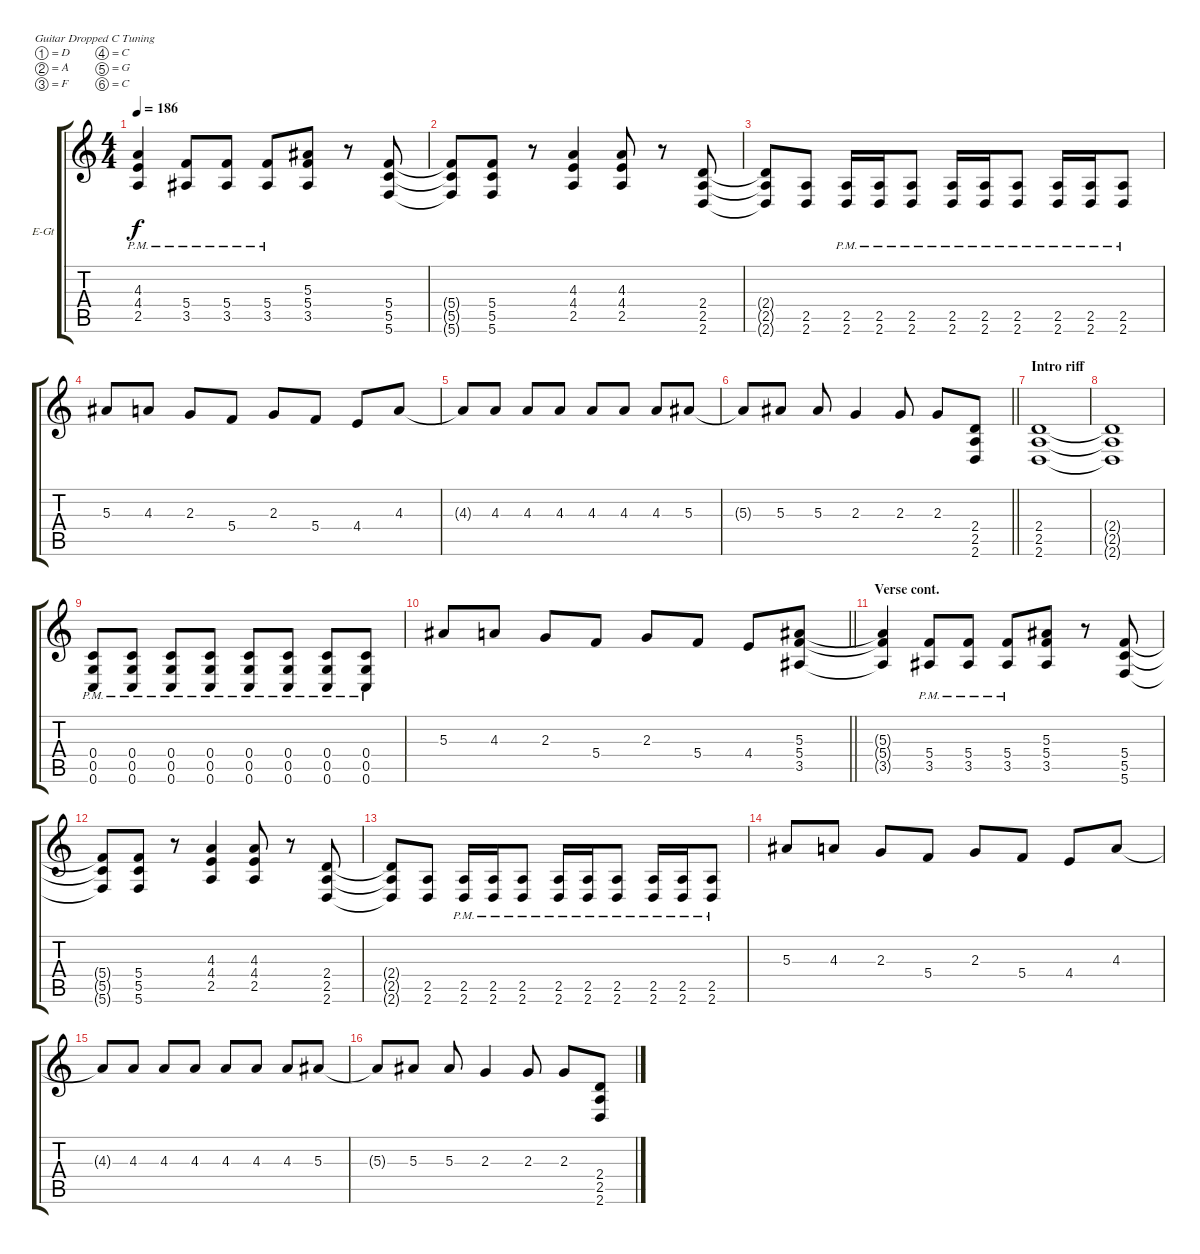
\bracketExtendMode groupsimilarinstruments
\firstSystemTrackNameOrientation horizontal
\otherSystemsTrackNameOrientation horizontal
\track ("Matt" "E-Gt") {instrument overdrivenguitar}
\staff {score tabs}
\tuning (D4 A3 F3 C3 G2 C2)
\ts (4 4)
\tempo 186
\clef g2
\ks c
(4.3{t} 4.4{t} 2.5{pm t}).4{dy f} (5.4{pm} 3.5{pm}).8 (5.4{pm} 3.5{pm}).8 (5.4{pm} 3.5{pm}).8 (5.3 5.4 3.5).8 r.8 (5.4 5.5 5.6).8 |
(5.4{t} 5.5{t} 5.6{t}).8 (5.4 5.5 5.6).8 r.8 (4.3 4.4 2.5).4 (4.3 4.4 2.5).8 r.8 (2.4 2.5 2.6).8 |
(2.4{t} 2.5{t} 2.6{t}).8 (2.5 2.6).8 (2.5{pm} 2.6{pm}).16 (2.5{pm} 2.6{pm}).16 (2.5{pm} 2.6{pm}).8 (2.5{pm} 2.6{pm}).16 (2.5{pm} 2.6{pm}).16 (2.5{pm} 2.6{pm}).8 (2.5{pm} 2.6{pm}).16 (2.5{pm} 2.6{pm}).16 (2.5{pm} 2.6{pm}).8 |
5.3.8 4.3.8 2.3.8 5.4.8 2.3.8 5.4.8 4.4.8 4.3.8 |
4.3{t}.8 4.3.8 4.3.8 4.3.8 4.3.8 4.3.8 4.3.8 5.3.8 |
\barLineRight lightlight
5.3{t}.8 5.3.8 5.3.8 2.3.4 2.3.8 2.3.8 (2.4 2.5 2.6).8 |
\section ("" "Intro riff")
(2.4 2.5 2.6).1 |
(2.4{t} 2.5{t} 2.6{t}).1 |
(0.4{pm} 0.5{pm} 0.6{pm}).8 (0.4{pm} 0.5{pm} 0.6{pm}).8 (0.4{pm} 0.5{pm} 0.6{pm}).8 (0.4{pm} 0.5{pm} 0.6{pm}).8 (0.4{pm} 0.5{pm} 0.6{pm}).8 (0.4{pm} 0.5{pm} 0.6{pm}).8 (0.4{pm} 0.5{pm} 0.6{pm}).8 (0.4{pm} 0.5{pm} 0.6{pm}).8 |
\barLineRight lightlight
5.3.8 4.3.8 2.3.8 5.4.8 2.3.8 5.4.8 4.4.8 (5.3 5.4 3.5).8 |
\section ("" "Verse cont.")
(5.3{t} 5.4{t} 3.5{t}).4 (5.4{pm} 3.5{pm}).8 (5.4{pm} 3.5{pm}).8 (5.4{pm} 3.5{pm}).8 (5.3 5.4 3.5).8 r.8 (5.4 5.5 5.6).8 |
(5.4{t} 5.5{t} 5.6{t}).8 (5.4 5.5 5.6).8 r.8 (4.3 4.4 2.5).4 (4.3 4.4 2.5).8 r.8 (2.4 2.5 2.6).8 |
(2.4{t} 2.5{t} 2.6{t}).8 (2.5 2.6).8 (2.5{pm} 2.6{pm}).16 (2.5{pm} 2.6{pm}).16 (2.5{pm} 2.6{pm}).8 (2.5{pm} 2.6{pm}).16 (2.5{pm} 2.6{pm}).16 (2.5{pm} 2.6{pm}).8 (2.5{pm} 2.6{pm}).16 (2.5{pm} 2.6{pm}).16 (2.5{pm} 2.6{pm}).8 |
5.3.8 4.3.8 2.3.8 5.4.8 2.3.8 5.4.8 4.4.8 4.3.8 |
4.3{t}.8 4.3.8 4.3.8 4.3.8 4.3.8 4.3.8 4.3.8 5.3.8 |
5.3{t}.8 5.3.8 5.3.8 2.3.4 2.3.8 2.3.8 (2.4 2.5 2.6).8
